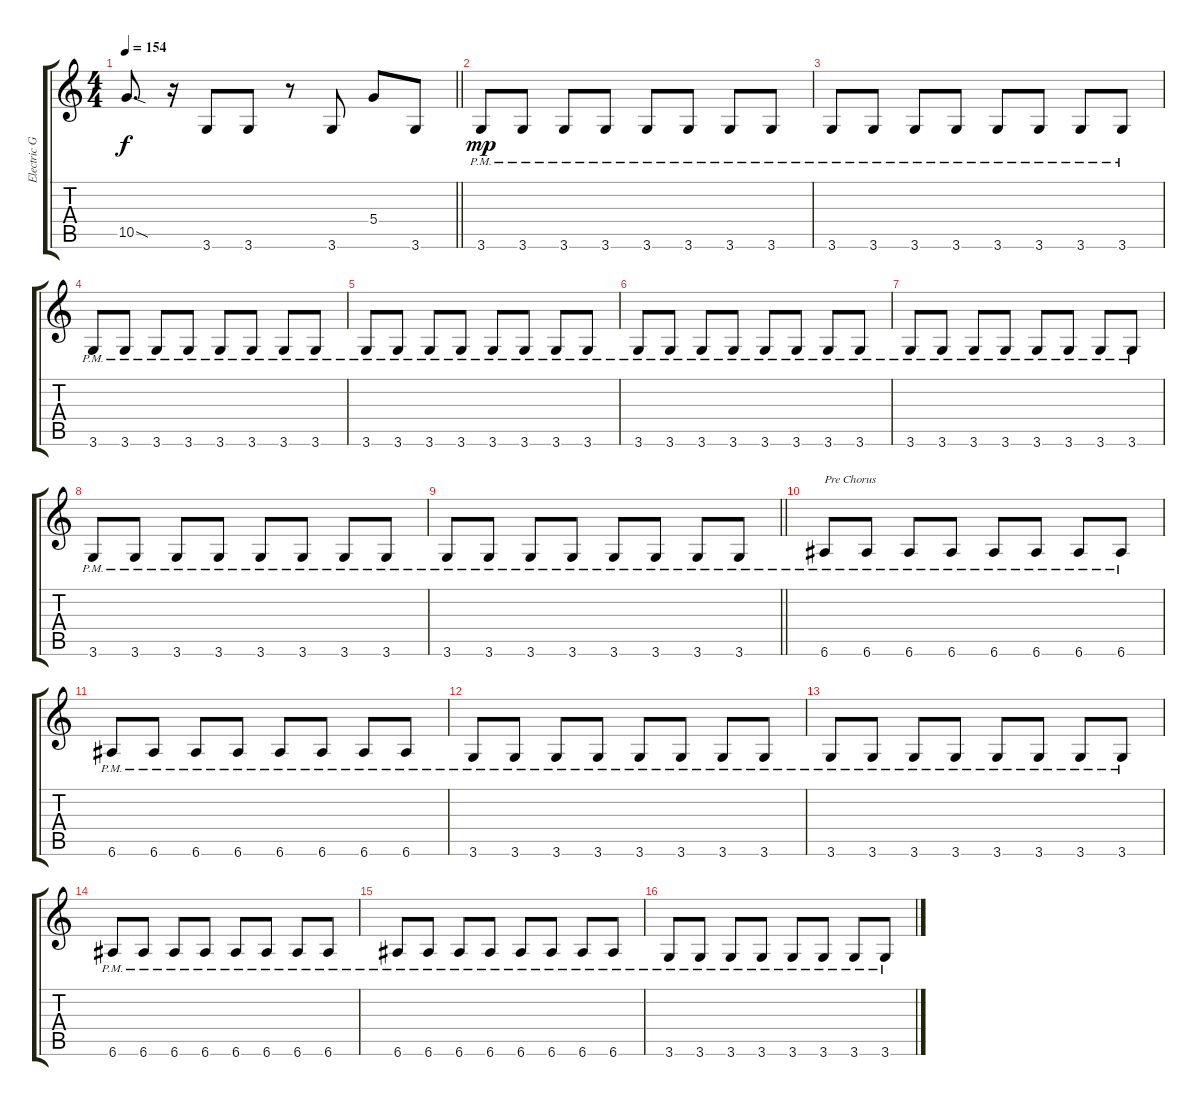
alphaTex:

\track ("Electric Guitar 1" "Electric G") {instrument distortionguitar}
\staff {score tabs}
\tuning (E4 B3 G3 D3 A2 E2) {hide}
\ts (4 4)
\tempo 154
\clef g2
\barLineRight lightlight
\ks c
10.5{sod}.8{d dy f} r.16 3.6.8 3.6.8 r.8 3.6.8 5.4.8 3.6.8 |
3.6{pm}.8{dy mp} 3.6{pm}.8 3.6{pm}.8 3.6{pm}.8 3.6{pm}.8 3.6{pm}.8 3.6{pm}.8 3.6{pm}.8 |
3.6{pm}.8 3.6{pm}.8 3.6{pm}.8 3.6{pm}.8 3.6{pm}.8 3.6{pm}.8 3.6{pm}.8 3.6{pm}.8 |
3.6{pm}.8 3.6{pm}.8 3.6{pm}.8 3.6{pm}.8 3.6{pm}.8 3.6{pm}.8 3.6{pm}.8 3.6{pm}.8 |
3.6{pm}.8 3.6{pm}.8 3.6{pm}.8 3.6{pm}.8 3.6{pm}.8 3.6{pm}.8 3.6{pm}.8 3.6{pm}.8 |
3.6{pm}.8 3.6{pm}.8 3.6{pm}.8 3.6{pm}.8 3.6{pm}.8 3.6{pm}.8 3.6{pm}.8 3.6{pm}.8 |
3.6{pm}.8 3.6{pm}.8 3.6{pm}.8 3.6{pm}.8 3.6{pm}.8 3.6{pm}.8 3.6{pm}.8 3.6{pm}.8 |
3.6{pm}.8 3.6{pm}.8 3.6{pm}.8 3.6{pm}.8 3.6{pm}.8 3.6{pm}.8 3.6{pm}.8 3.6{pm}.8 |
\barLineRight lightlight
3.6{pm}.8 3.6{pm}.8 3.6{pm}.8 3.6{pm}.8 3.6{pm}.8 3.6{pm}.8 3.6{pm}.8 3.6{pm}.8 |
6.6{pm}.8{txt "Pre Chorus"} 6.6{pm}.8 6.6{pm}.8 6.6{pm}.8 6.6{pm}.8 6.6{pm}.8 6.6{pm}.8 6.6{pm}.8 |
6.6{pm}.8 6.6{pm}.8 6.6{pm}.8 6.6{pm}.8 6.6{pm}.8 6.6{pm}.8 6.6{pm}.8 6.6{pm}.8 |
3.6{pm}.8 3.6{pm}.8 3.6{pm}.8 3.6{pm}.8 3.6{pm}.8 3.6{pm}.8 3.6{pm}.8 3.6{pm}.8 |
3.6{pm}.8 3.6{pm}.8 3.6{pm}.8 3.6{pm}.8 3.6{pm}.8 3.6{pm}.8 3.6{pm}.8 3.6{pm}.8 |
6.6{pm}.8 6.6{pm}.8 6.6{pm}.8 6.6{pm}.8 6.6{pm}.8 6.6{pm}.8 6.6{pm}.8 6.6{pm}.8 |
6.6{pm}.8 6.6{pm}.8 6.6{pm}.8 6.6{pm}.8 6.6{pm}.8 6.6{pm}.8 6.6{pm}.8 6.6{pm}.8 |
3.6{pm}.8 3.6{pm}.8 3.6{pm}.8 3.6{pm}.8 3.6{pm}.8 3.6{pm}.8 3.6{pm}.8 3.6{pm}.8
